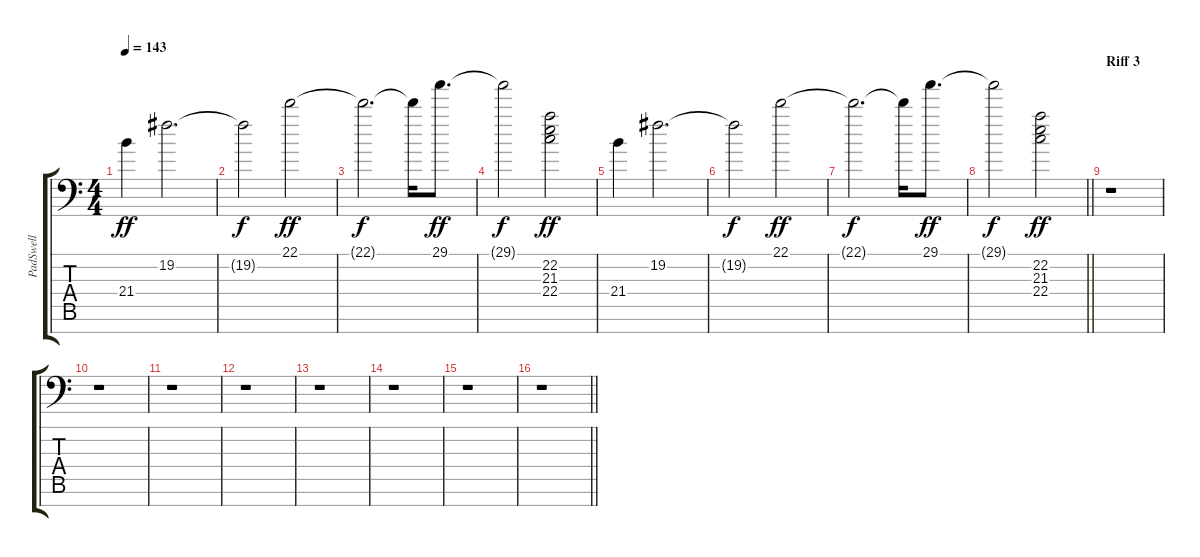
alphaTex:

\track ("PadSwell" "PadSwell") {instrument pad8sweep}
\staff {score tabs}
\tuning (E4 B3 G3 D3 A2 E2 C-1) {hide}
\ts (4 4)
\tempo 143
\clef f4
\ks c
21.4.4{dy ff} 19.2.2{d} |
19.2{t}.2{dy f} 22.1.2{dy ff} |
22.1{t}.2{d dy f} 22.1{t}.16 29.1.8{d dy ff} |
29.1{t}.2{dy f} (22.2 21.3 22.4).2{dy ff} |
21.4.4 19.2.2{d} |
19.2{t}.2{dy f} 22.1.2{dy ff} |
22.1{t}.2{d dy f} 22.1{t}.16 29.1.8{d dy ff} |
\barLineRight lightlight
29.1{t}.2{dy f} (22.2 21.3 22.4).2{dy ff} |
\section ("" "Riff 3")
r.1 |
r.1 |
r.1 |
r.1 |
r.1 |
r.1 |
r.1 |
\barLineRight lightlight
r.1
